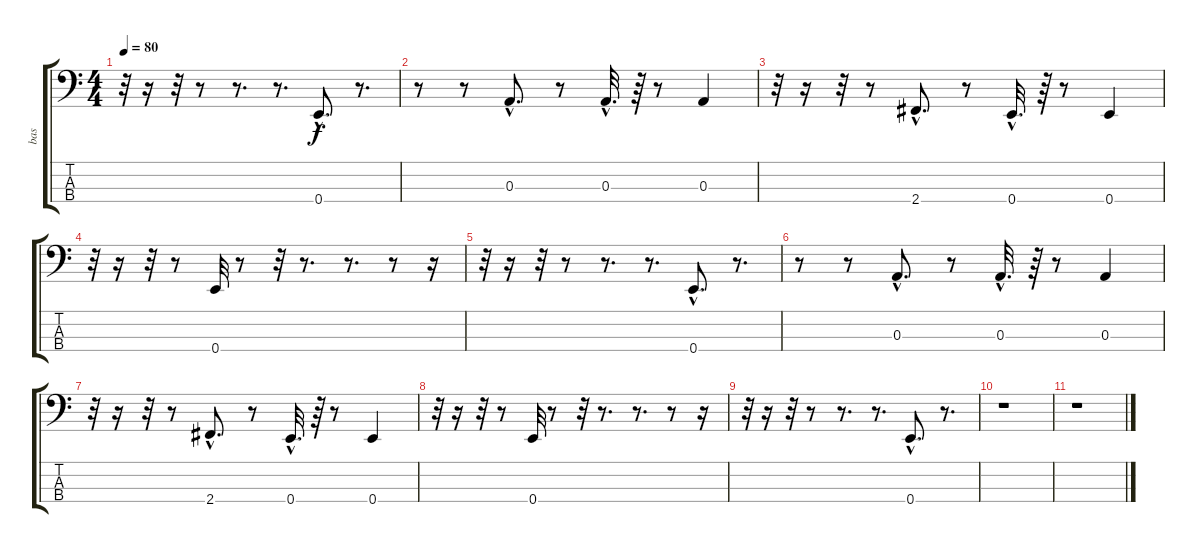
\track ("bas" "bas") {instrument electricbassfinger}
\staff {score tabs}
\tuning (G2 D2 A1 E1) {hide}
\ts (4 4)
\tempo 80
\clef f4
\ks c
r.32{dy f} r.16 r.32 r.8 r.8{d} r.8{d} 0.4{hac}.8{d} r.8{d} |
r.8 r.8 0.3{hac}.8{d} r.8 0.3{hac}.32{d} r.64 r.8 0.3.4 |
r.32 r.16 r.32 r.8 2.4{hac}.8{d} r.8 0.4{hac}.32{d} r.64 r.8 0.4.4 |
r.32 r.16 r.32 r.8 0.4.32 r.8 r.32 r.8{d} r.8{d} r.8 r.16 |
r.32 r.16 r.32 r.8 r.8{d} r.8{d} 0.4{hac}.8{d} r.8{d} |
r.8 r.8 0.3{hac}.8{d} r.8 0.3{hac}.32{d} r.64 r.8 0.3.4 |
r.32 r.16 r.32 r.8 2.4{hac}.8{d} r.8 0.4{hac}.32{d} r.64 r.8 0.4.4 |
r.32 r.16 r.32 r.8 0.4.32 r.8 r.32 r.8{d} r.8{d} r.8 r.16 |
r.32 r.16 r.32 r.8 r.8{d} r.8{d} 0.4{hac}.8{d} r.8{d} |
r.1 |
r.1
